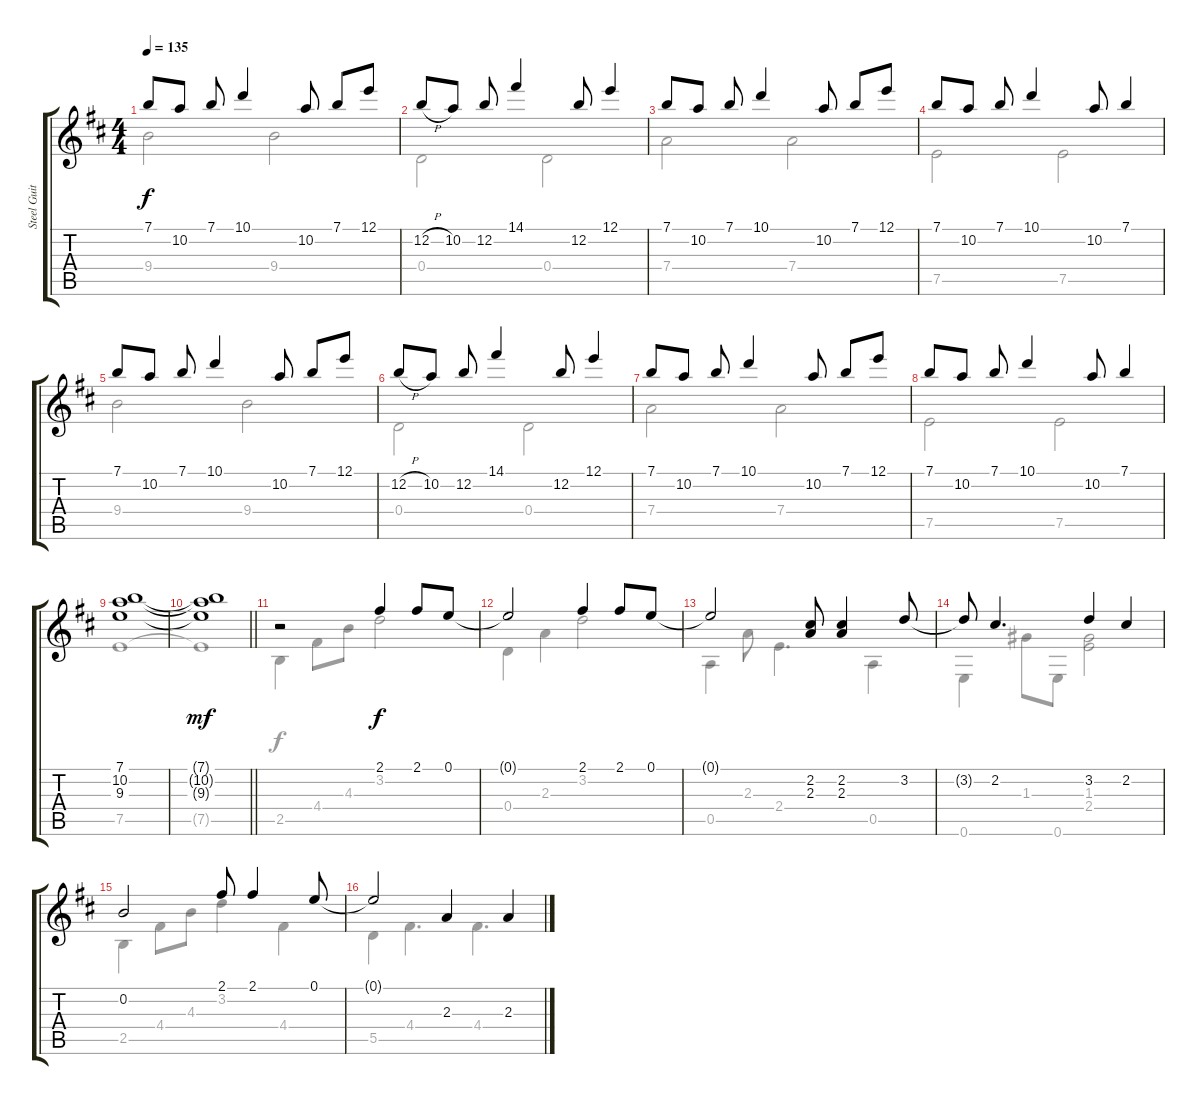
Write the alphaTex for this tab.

\track ("Steel Guitar" "Steel Guit") {instrument acousticguitarsteel}
\staff {score tabs}
\tuning (E4 B3 G3 D3 A2 E2) {hide}
\voice
\ts (4 4)
\tempo 135
\clef g2
\ks d
7.1.8{dy f instrument acousticguitarsteel} 10.2.8 7.1.8 10.1.4 10.2.8 7.1.8 12.1.8 |
12.2{h}.8 10.2.8 12.2.8 14.1.4 12.2.8 12.1.4 |
7.1.8 10.2.8 7.1.8 10.1.4 10.2.8 7.1.8 12.1.8 |
7.1.8 10.2.8 7.1.8 10.1.4 10.2.8 7.1.4 |
7.1.8 10.2.8 7.1.8 10.1.4 10.2.8 7.1.8 12.1.8 |
12.2{h}.8 10.2.8 12.2.8 14.1.4 12.2.8 12.1.4 |
7.1.8 10.2.8 7.1.8 10.1.4 10.2.8 7.1.8 12.1.8 |
7.1.8 10.2.8 7.1.8 10.1.4 10.2.8 7.1.4 |
(7.1 10.2 9.3).1 |
\barLineRight lightlight
(7.1{t} 10.2{t} 9.3{t}).1{dy mf} |
r.2 2.1.4{dy f} 2.1.8 0.1.8 |
0.1{t}.2 2.1.4 2.1.8 0.1.8 |
0.1{t}.2 (2.2 2.3).8 (2.2 2.3).4 3.2.8 |
3.2{t}.8 2.2.4{d} 3.2.4 2.2.4 |
0.2.2 2.1.8 2.1.4 0.1.8 |
0.1{t}.2 2.3.4 2.3.4
\voice
\clef g2
\ottava regular
\simile none
\ks d
9.4.2{dy f} 9.4.2 |
0.4.2 0.4.2 |
7.4.2 7.4.2 |
7.5.2 7.5.2 |
9.4.2 9.4.2 |
0.4.2 0.4.2 |
7.4.2 7.4.2 |
7.5.2 7.5.2 |
7.5.1 |
\barLineRight lightlight
7.5{t}.1{dy mf} |
2.5.4{dy f} 4.4.8 4.3.8 3.2.2 |
0.4.4 2.3.4 3.2.2 |
0.5.4 2.3.8 2.4.4{d} 0.5.4 |
0.6.4 1.3.8 0.6.8 (1.3 2.4).2 |
2.5.4 4.4.8 4.3.8 3.2.4 4.4.4 |
5.5.4 4.4.4{d} 4.4.4{d}
